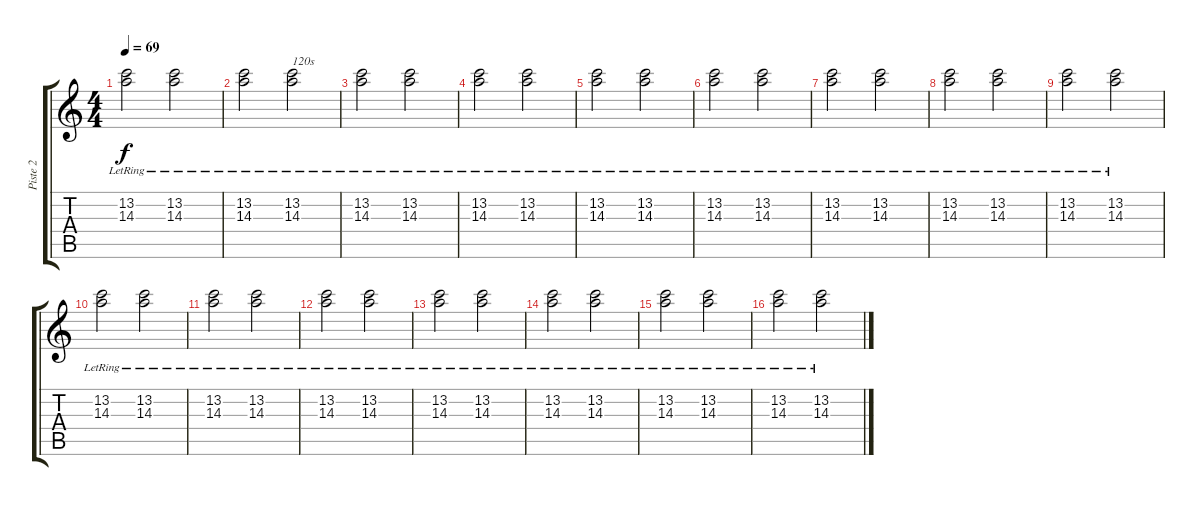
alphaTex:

\track ("Piste 2" "Piste 2") {instrument electricguitarjazz}
\staff {score tabs}
\tuning (E4 B3 G3 D3 A2 E2) {hide}
\ts (4 4)
\tempo 69
\clef g2
\ks c
(13.2{lr} 14.3{lr}).2{dy f} (13.2{lr} 14.3{lr}).2 |
(13.2{lr} 14.3{lr}).2 (13.2{lr} 14.3{lr}).2{txt "120s"} |
(13.2{lr} 14.3{lr}).2 (13.2{lr} 14.3{lr}).2 |
(13.2{lr} 14.3{lr}).2 (13.2{lr} 14.3{lr}).2 |
(13.2{lr} 14.3{lr}).2 (13.2{lr} 14.3{lr}).2 |
(13.2{lr} 14.3{lr}).2 (13.2{lr} 14.3{lr}).2 |
(13.2{lr} 14.3{lr}).2 (13.2{lr} 14.3{lr}).2 |
(13.2{lr} 14.3{lr}).2 (13.2{lr} 14.3{lr}).2 |
(13.2{lr} 14.3{lr}).2 (13.2{lr} 14.3{lr}).2 |
(13.2{lr} 14.3{lr}).2 (13.2{lr} 14.3{lr}).2 |
(13.2{lr} 14.3{lr}).2 (13.2{lr} 14.3{lr}).2 |
(13.2{lr} 14.3{lr}).2 (13.2{lr} 14.3{lr}).2 |
(13.2{lr} 14.3{lr}).2 (13.2{lr} 14.3{lr}).2 |
(13.2{lr} 14.3{lr}).2 (13.2{lr} 14.3{lr}).2 |
(13.2{lr} 14.3{lr}).2 (13.2{lr} 14.3{lr}).2 |
(13.2{lr} 14.3{lr}).2 (13.2{lr} 14.3{lr}).2
